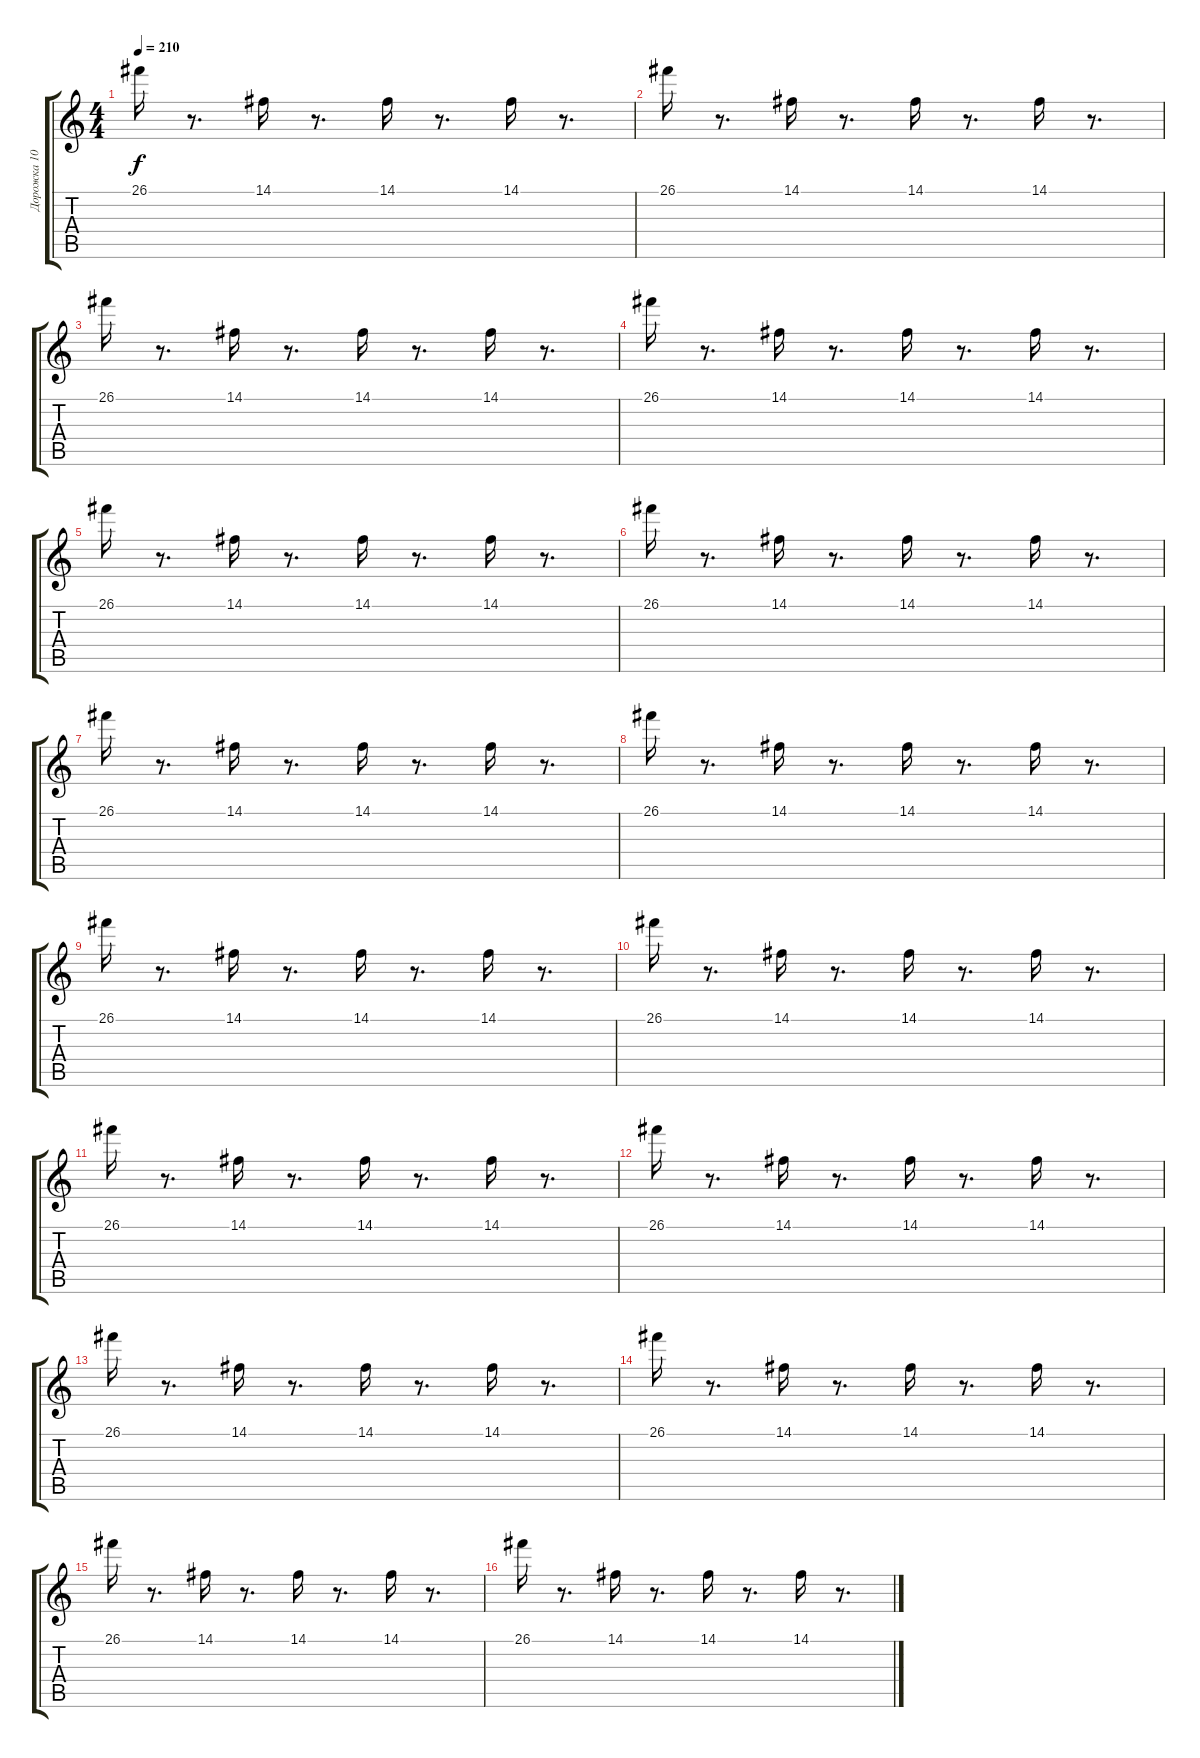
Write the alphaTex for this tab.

\track ("Дорожка 10" "Дорожка 10") {mute instrument pad3polysynth}
\staff {score tabs}
\tuning (E4 B3 G3 D3 A2 E2) {hide}
\ts (4 4)
\tempo 210
\clef g2
\ks c
26.1.16{dy f} r.8{d} 14.1.16 r.8{d} 14.1.16 r.8{d} 14.1.16 r.8{d} |
26.1.16 r.8{d} 14.1.16 r.8{d} 14.1.16 r.8{d} 14.1.16 r.8{d} |
26.1.16 r.8{d} 14.1.16 r.8{d} 14.1.16 r.8{d} 14.1.16 r.8{d} |
26.1.16 r.8{d} 14.1.16 r.8{d} 14.1.16 r.8{d} 14.1.16 r.8{d} |
26.1.16 r.8{d} 14.1.16 r.8{d} 14.1.16 r.8{d} 14.1.16 r.8{d} |
26.1.16 r.8{d} 14.1.16 r.8{d} 14.1.16 r.8{d} 14.1.16 r.8{d} |
26.1.16 r.8{d} 14.1.16 r.8{d} 14.1.16 r.8{d} 14.1.16 r.8{d} |
26.1.16 r.8{d} 14.1.16 r.8{d} 14.1.16 r.8{d} 14.1.16 r.8{d} |
26.1.16 r.8{d} 14.1.16 r.8{d} 14.1.16 r.8{d} 14.1.16 r.8{d} |
26.1.16 r.8{d} 14.1.16 r.8{d} 14.1.16 r.8{d} 14.1.16 r.8{d} |
26.1.16 r.8{d} 14.1.16 r.8{d} 14.1.16 r.8{d} 14.1.16 r.8{d} |
26.1.16 r.8{d} 14.1.16 r.8{d} 14.1.16 r.8{d} 14.1.16 r.8{d} |
26.1.16 r.8{d} 14.1.16 r.8{d} 14.1.16 r.8{d} 14.1.16 r.8{d} |
26.1.16 r.8{d} 14.1.16 r.8{d} 14.1.16 r.8{d} 14.1.16 r.8{d} |
26.1.16 r.8{d} 14.1.16 r.8{d} 14.1.16 r.8{d} 14.1.16 r.8{d} |
26.1.16 r.8{d} 14.1.16 r.8{d} 14.1.16 r.8{d} 14.1.16 r.8{d}
